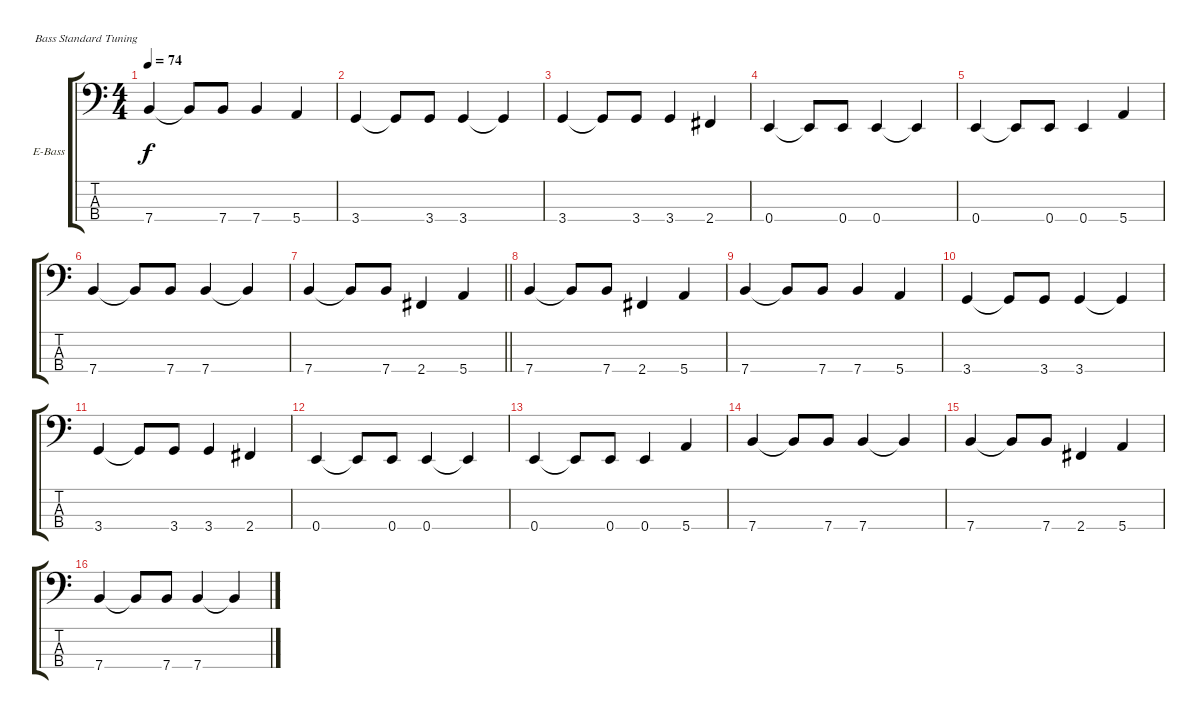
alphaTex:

\bracketExtendMode groupsimilarinstruments
\firstSystemTrackNameOrientation horizontal
\otherSystemsTrackNameOrientation horizontal
\track ("Bass" "E-Bass") {instrument electricbassfinger}
\staff {score tabs}
\tuning (G2 D2 A1 E1)
\ts (4 4)
\tempo 74
\clef f4
\ks c
7.4.4{dy f} 7.4{t}.8 7.4.8 7.4.4 5.4.4 |
3.4.4 3.4{t}.8 3.4.8 3.4.4 3.4{t}.4 |
3.4.4 3.4{t}.8 3.4.8 3.4.4 2.4.4 |
0.4.4 0.4{t}.8 0.4.8 0.4.4 0.4{t}.4 |
0.4.4 0.4{t}.8 0.4.8 0.4.4 5.4.4 |
7.4.4 7.4{t}.8 7.4.8 7.4.4 7.4{t}.4 |
\barLineRight lightlight
7.4.4 7.4{t}.8 7.4.8 2.4.4 5.4.4 |
7.4.4 7.4{t}.8 7.4.8 2.4.4 5.4.4 |
7.4.4 7.4{t}.8 7.4.8 7.4.4 5.4.4 |
3.4.4 3.4{t}.8 3.4.8 3.4.4 3.4{t}.4 |
3.4.4 3.4{t}.8 3.4.8 3.4.4 2.4.4 |
0.4.4 0.4{t}.8 0.4.8 0.4.4 0.4{t}.4 |
0.4.4 0.4{t}.8 0.4.8 0.4.4 5.4.4 |
7.4.4 7.4{t}.8 7.4.8 7.4.4 7.4{t}.4 |
7.4.4 7.4{t}.8 7.4.8 2.4.4 5.4.4 |
7.4.4 7.4{t}.8 7.4.8 7.4.4 7.4{t}.4
